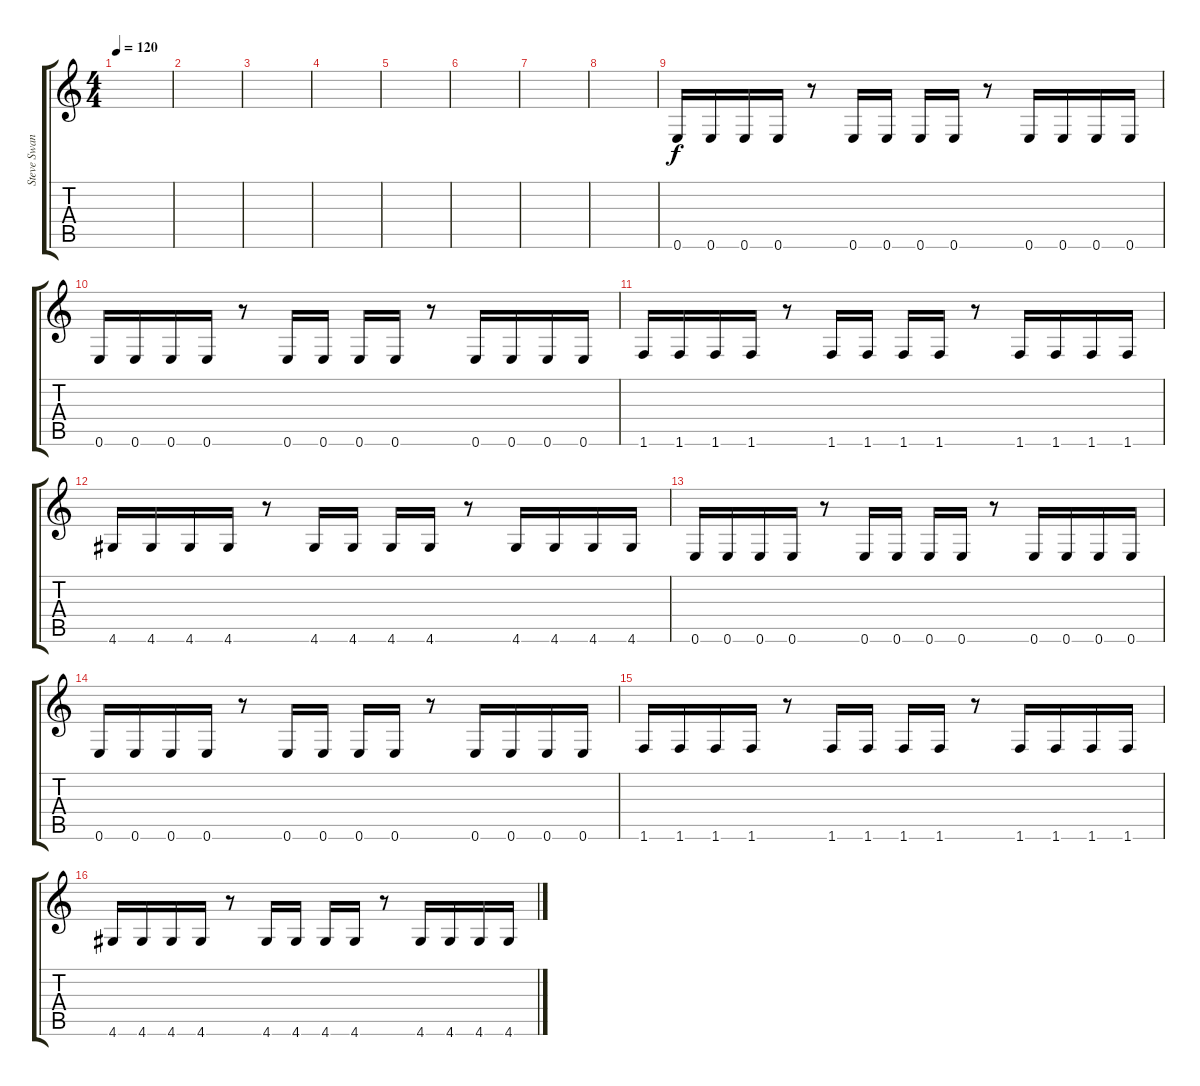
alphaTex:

\track ("Steve Swanson" "Steve Swan") {instrument overdrivenguitar}
\staff {score tabs}
\tuning (E4 B3 G3 D3 A2 E2) {hide}
\ts (4 4)
\tempo 120
\tempo 126
\tempo 120
\clef g2
\ks c
|
|
|
|
|
|
|
|
0.6.16 0.6.16 0.6.16 0.6.16 r.8 0.6.16 0.6.16 0.6.16 0.6.16 r.8 0.6.16 0.6.16 0.6.16 0.6.16 |
0.6.16 0.6.16 0.6.16 0.6.16 r.8 0.6.16 0.6.16 0.6.16 0.6.16 r.8 0.6.16 0.6.16 0.6.16 0.6.16 |
1.6.16 1.6.16 1.6.16 1.6.16 r.8 1.6.16 1.6.16 1.6.16 1.6.16 r.8 1.6.16 1.6.16 1.6.16 1.6.16 |
4.6.16 4.6.16 4.6.16 4.6.16 r.8 4.6.16 4.6.16 4.6.16 4.6.16 r.8 4.6.16 4.6.16 4.6.16 4.6.16 |
0.6.16 0.6.16 0.6.16 0.6.16 r.8 0.6.16 0.6.16 0.6.16 0.6.16 r.8 0.6.16 0.6.16 0.6.16 0.6.16 |
0.6.16 0.6.16 0.6.16 0.6.16 r.8 0.6.16 0.6.16 0.6.16 0.6.16 r.8 0.6.16 0.6.16 0.6.16 0.6.16 |
1.6.16 1.6.16 1.6.16 1.6.16 r.8 1.6.16 1.6.16 1.6.16 1.6.16 r.8 1.6.16 1.6.16 1.6.16 1.6.16 |
4.6.16 4.6.16 4.6.16 4.6.16 r.8 4.6.16 4.6.16 4.6.16 4.6.16 r.8 4.6.16 4.6.16 4.6.16 4.6.16
